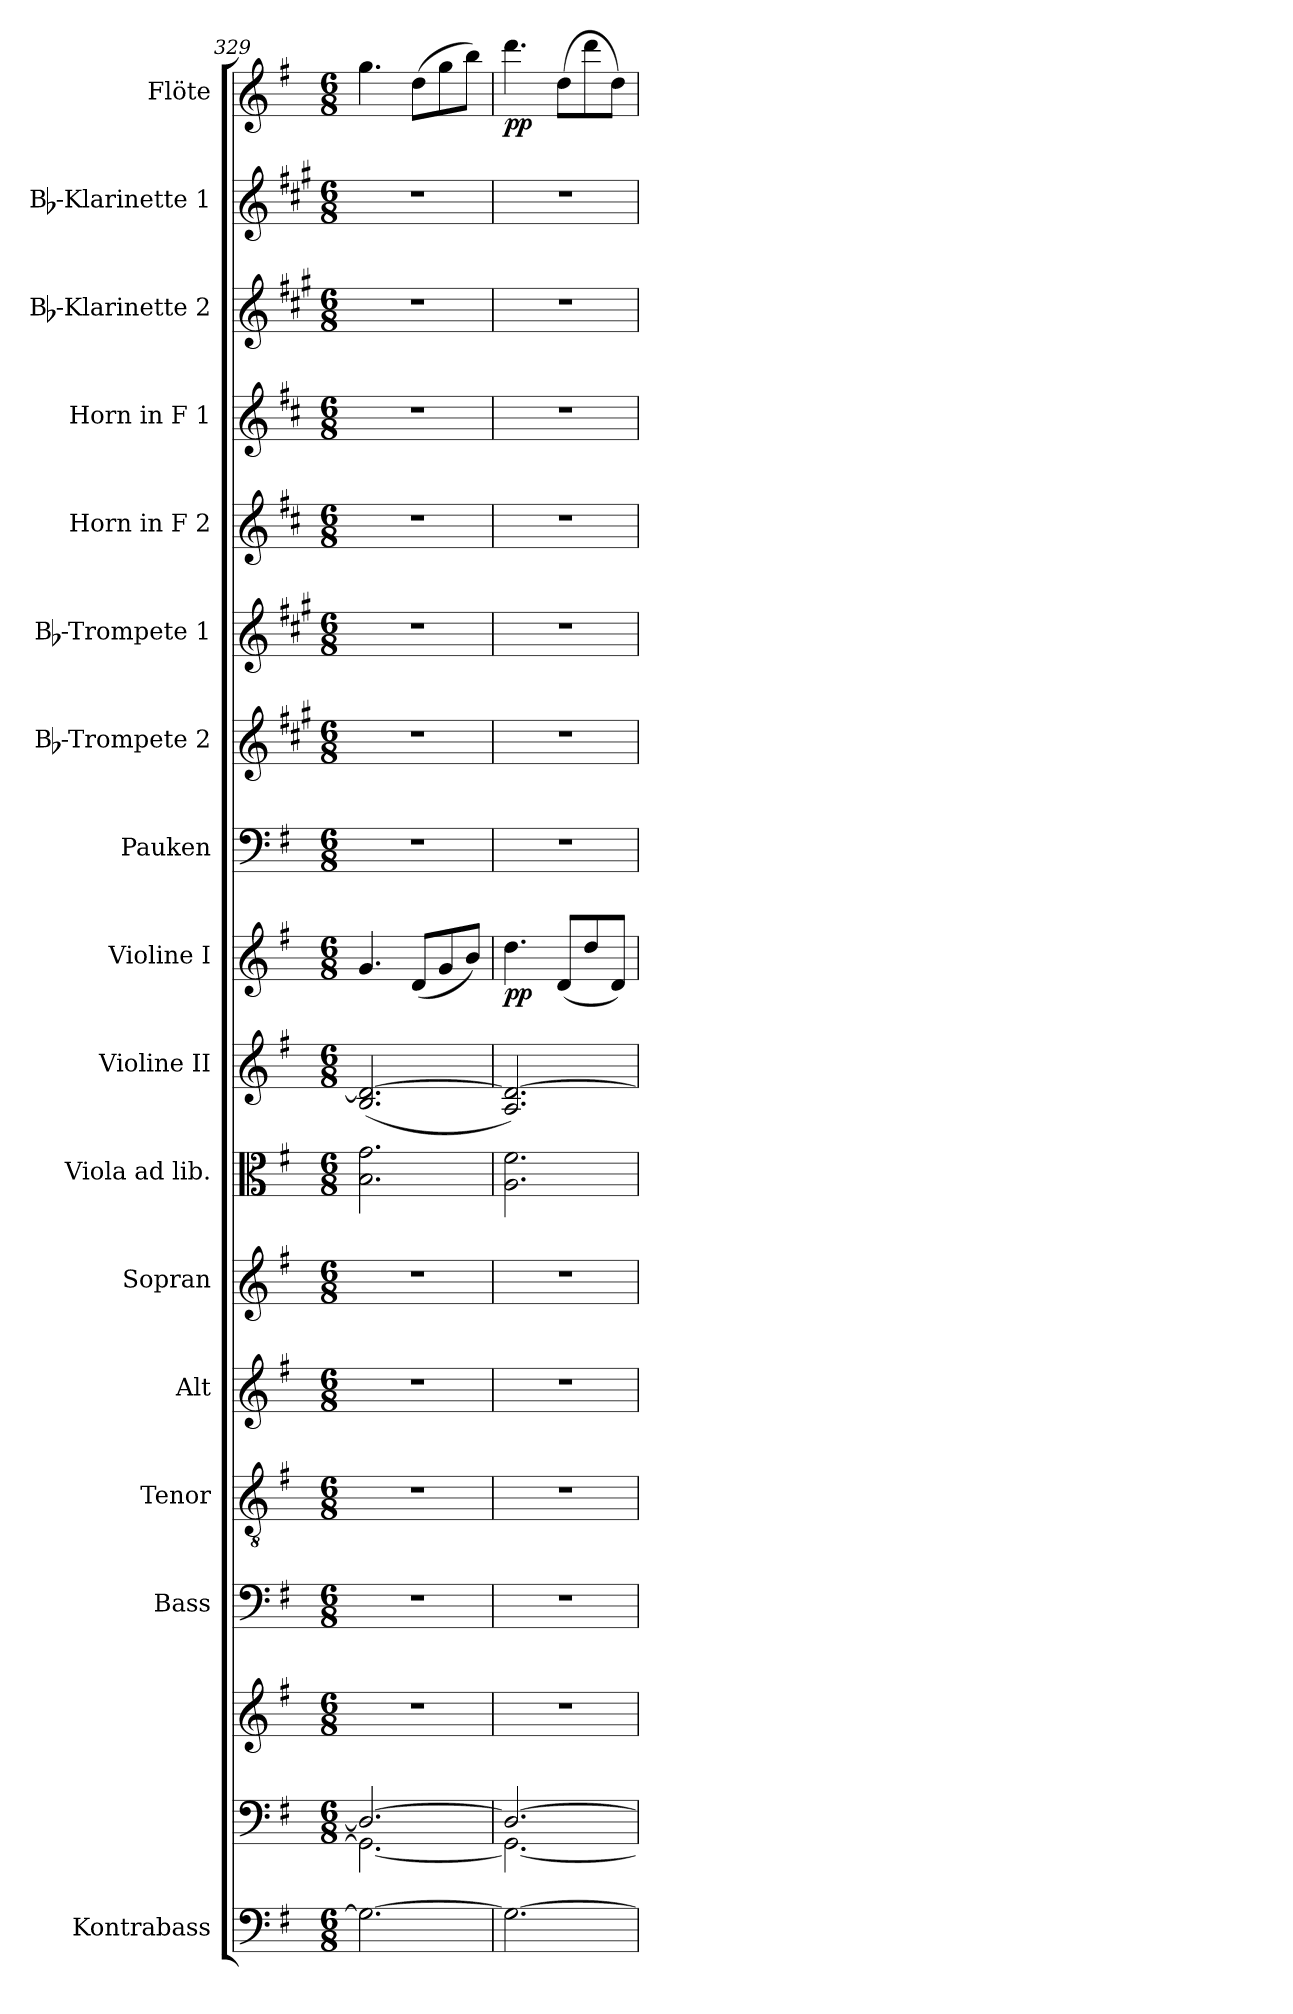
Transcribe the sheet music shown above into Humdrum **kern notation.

**kern	**kern	**kern	**kern	**kern	**kern	**kern	**kern	**kern	**kern	**dynam	**kern	**kern	**kern	**kern	**kern	**kern	**kern	**kern	**dynam
*part17	*part16	*part16	*part15	*part14	*part13	*part12	*part11	*part10	*part9	*part9	*part8	*part7	*part6	*part5	*part4	*part3	*part2	*part1	*part1
*staff18	*staff17	*staff16	*staff15	*staff14	*staff13	*staff12	*staff11	*staff10	*staff9	*staff9	*staff8	*staff7	*staff6	*staff5	*staff4	*staff3	*staff2	*staff1	*staff1
*I"Kontrabass	*	*	*I"Bass	*I"Tenor	*I"Alt	*I"Sopran	*I"Viola ad lib.	*I"Violine II	*I"Violine I	*	*I"Pauken	*I"Bb-Trompete 2	*I"Bb-Trompete 1	*I"Horn in F 2	*I"Horn in F 1	*I"Bb-Klarinette 2	*I"Bb-Klarinette 1	*I"Flöte	*
*I'Kb.	*	*	*I'B.	*I'T.	*I'A.	*I'S.	*I'Vla.	*I'Vl. II	*I'Vl. I	*	*I'Pk.	*I'Bb Trp. 2	*I'Bb Trp. 1	*	*	*I'Bb Kl. 2	*I'Bb Kl. 1	*I'Fl.	*
*clefF4	*clefF4	*clefG2	*clefF4	*clefGv2	*clefG2	*clefG2	*clefC3	*clefG2	*clefG2	*	*clefF4	*clefG2	*clefG2	*clefG2	*clefG2	*clefG2	*clefG2	*clefG2	*
*ITrd7c12	*	*	*	*	*	*	*	*	*	*	*	*ITrd1c2	*ITrd1c2	*ITrd4c7	*ITrd4c7	*ITrd1c2	*ITrd1c2	*	*
*k[f#]	*k[f#]	*k[f#]	*k[f#]	*k[f#]	*k[f#]	*k[f#]	*k[f#]	*k[f#]	*k[f#]	*	*k[f#]	*k[f#]	*k[f#]	*k[f#]	*k[f#]	*k[f#]	*k[f#]	*k[f#]	*
*G:	*G:	*G:	*G:	*G:	*G:	*G:	*G:	*G:	*G:	*	*G:	*G:	*G:	*G:	*G:	*G:	*G:	*G:	*
*M6/8	*M6/8	*M6/8	*M6/8	*M6/8	*M6/8	*M6/8	*M6/8	*M6/8	*M6/8	*	*M6/8	*M6/8	*M6/8	*M6/8	*M6/8	*M6/8	*M6/8	*M6/8	*
=329	=329	=329	=329	=329	=329	=329	=329	=329	=329	=329	=329	=329	=329	=329	=329	=329	=329	=329	=329
*	*^	*	*	*	*	*	*	*	*	*	*	*	*	*	*	*	*	*	*
2.GG\_	2.D/_	2.GG\_	2.r	2.r	2.r	2.r	2.r	2.B\ 2.g\	(<2.B/ 2.d/_	4.g/	.	2.r	2.r	2.r	2.r	2.r	2.r	2.r	4.gg\	.
.	.	.	.	.	.	.	.	.	.	(<8d/L	.	.	.	.	.	.	.	.	(>8dd\L	.
.	.	.	.	.	.	.	.	.	.	8g/	.	.	.	.	.	.	.	.	8gg\	.
.	.	.	.	.	.	.	.	.	.	8b/J)	.	.	.	.	.	.	.	.	8bb\J)	.
=330	=330	=330	=330	=330	=330	=330	=330	=330	=330	=330	=330	=330	=330	=330	=330	=330	=330	=330	=330	=330
!	!	!	!	!	!	!	!	!	!	!	!LO:DY:b	!	!	!	!	!	!	!	!	!LO:DY:b
2.GG\_	2.D/_	2.GG\_	2.r	2.r	2.r	2.r	2.r	2.A\ 2.f#\	2.A/ 2.d/_)	4.dd\	pp	2.r	2.r	2.r	2.r	2.r	2.r	2.r	4.ddd\	pp
.	.	.	.	.	.	.	.	.	.	(<8d/L	.	.	.	.	.	.	.	.	(>8dd\L	.
.	.	.	.	.	.	.	.	.	.	8dd/	.	.	.	.	.	.	.	.	8ddd\	.
.	.	.	.	.	.	.	.	.	.	8d/J)	.	.	.	.	.	.	.	.	8dd\J)	.
*	*v	*v	*	*	*	*	*	*	*	*	*	*	*	*	*	*	*	*	*	*
=	=	=	=	=	=	=	=	=	=	=	=	=	=	=	=	=	=	=	=
*-	*-	*-	*-	*-	*-	*-	*-	*-	*-	*-	*-	*-	*-	*-	*-	*-	*-	*-	*-
